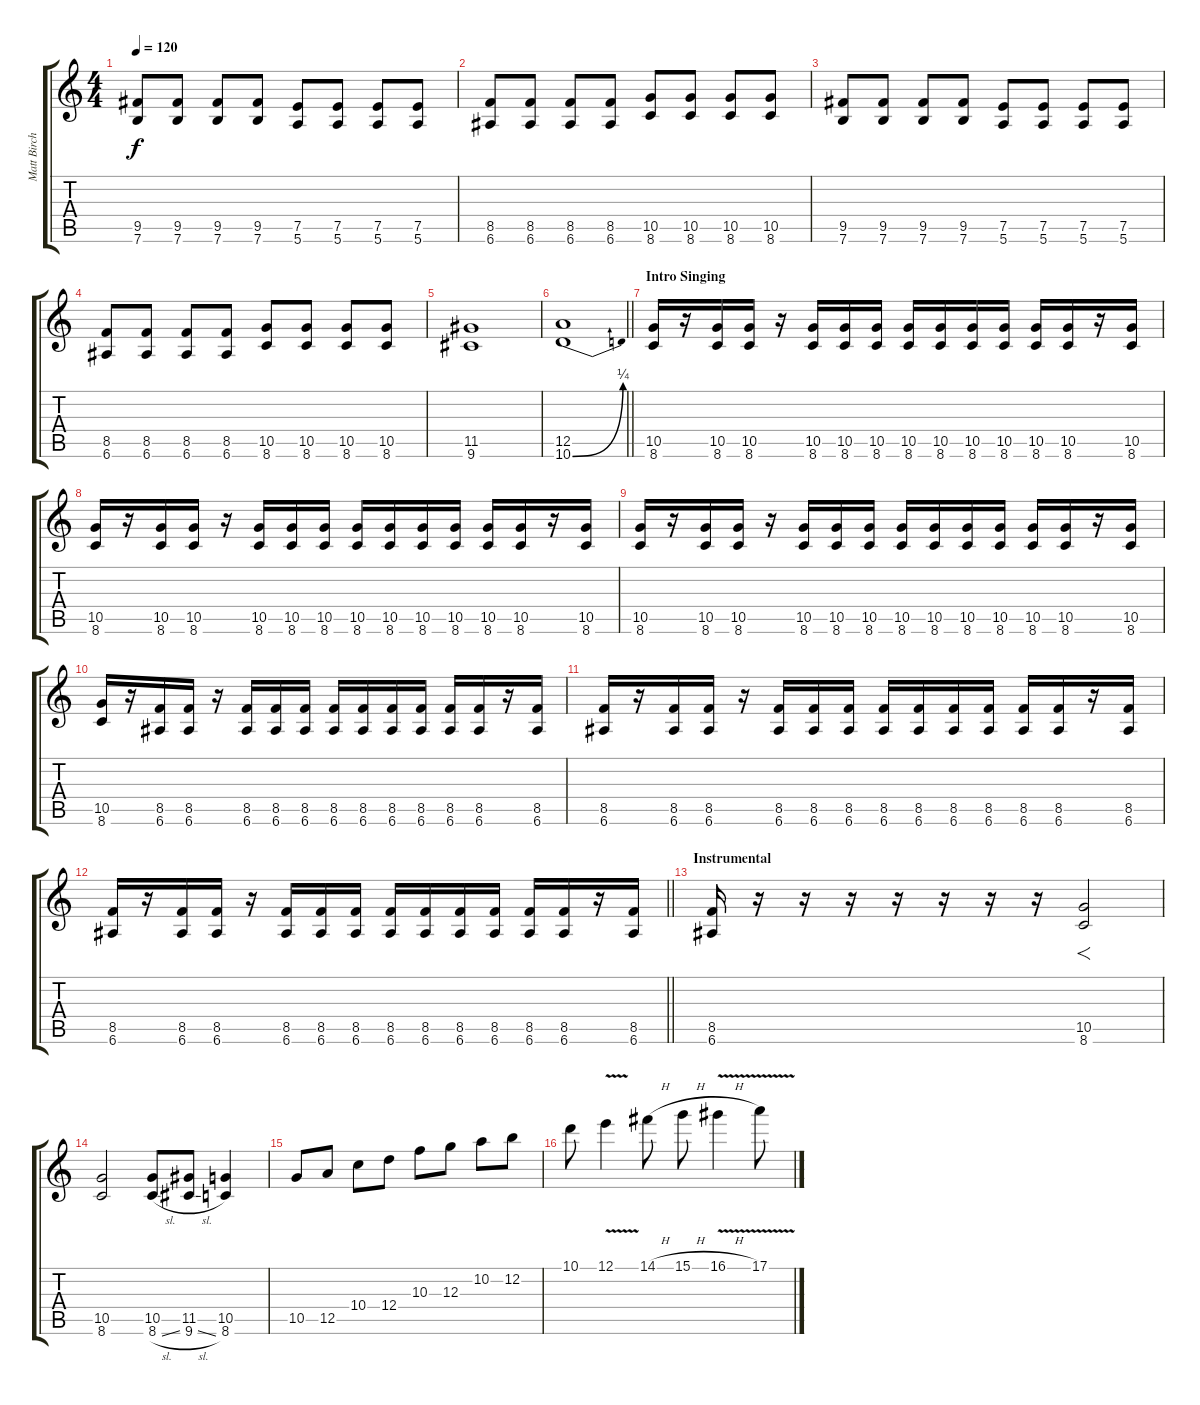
\track ("Matt Birch" "Matt Birch") {instrument distortionguitar}
\staff {score tabs}
\tuning (E4 B3 G3 D3 A2 E2) {hide}
\ts (4 4)
\tempo 120
\clef g2
\ks c
(9.5 7.6).8{dy f} (9.5 7.6).8 (9.5 7.6).8 (9.5 7.6).8 (7.5 5.6).8 (7.5 5.6).8 (7.5 5.6).8 (7.5 5.6).8 |
(8.5 6.6).8 (8.5 6.6).8 (8.5 6.6).8 (8.5 6.6).8 (10.5 8.6).8 (10.5 8.6).8 (10.5 8.6).8 (10.5 8.6).8 |
(9.5 7.6).8 (9.5 7.6).8 (9.5 7.6).8 (9.5 7.6).8 (7.5 5.6).8 (7.5 5.6).8 (7.5 5.6).8 (7.5 5.6).8 |
(8.5 6.6).8 (8.5 6.6).8 (8.5 6.6).8 (8.5 6.6).8 (10.5 8.6).8 (10.5 8.6).8 (10.5 8.6).8 (10.5 8.6).8 |
(11.5 9.6).1 |
\barLineRight lightlight
(12.5 10.6{be (bend 0 0 60 1)}).1 |
\section ("" "Intro Singing")
(10.5 8.6).16 r.16 (10.5 8.6).16 (10.5 8.6).16 r.16 (10.5 8.6).16 (10.5 8.6).16 (10.5 8.6).16 (10.5 8.6).16 (10.5 8.6).16 (10.5 8.6).16 (10.5 8.6).16 (10.5 8.6).16 (10.5 8.6).16 r.16 (10.5 8.6).16 |
(10.5 8.6).16 r.16 (10.5 8.6).16 (10.5 8.6).16 r.16 (10.5 8.6).16 (10.5 8.6).16 (10.5 8.6).16 (10.5 8.6).16 (10.5 8.6).16 (10.5 8.6).16 (10.5 8.6).16 (10.5 8.6).16 (10.5 8.6).16 r.16 (10.5 8.6).16 |
(10.5 8.6).16 r.16 (10.5 8.6).16 (10.5 8.6).16 r.16 (10.5 8.6).16 (10.5 8.6).16 (10.5 8.6).16 (10.5 8.6).16 (10.5 8.6).16 (10.5 8.6).16 (10.5 8.6).16 (10.5 8.6).16 (10.5 8.6).16 r.16 (10.5 8.6).16 |
(10.5 8.6).16 r.16 (8.5 6.6).16 (8.5 6.6).16 r.16 (8.5 6.6).16 (8.5 6.6).16 (8.5 6.6).16 (8.5 6.6).16 (8.5 6.6).16 (8.5 6.6).16 (8.5 6.6).16 (8.5 6.6).16 (8.5 6.6).16 r.16 (8.5 6.6).16 |
(8.5 6.6).16 r.16 (8.5 6.6).16 (8.5 6.6).16 r.16 (8.5 6.6).16 (8.5 6.6).16 (8.5 6.6).16 (8.5 6.6).16 (8.5 6.6).16 (8.5 6.6).16 (8.5 6.6).16 (8.5 6.6).16 (8.5 6.6).16 r.16 (8.5 6.6).16 |
\barLineRight lightlight
(8.5 6.6).16 r.16 (8.5 6.6).16 (8.5 6.6).16 r.16 (8.5 6.6).16 (8.5 6.6).16 (8.5 6.6).16 (8.5 6.6).16 (8.5 6.6).16 (8.5 6.6).16 (8.5 6.6).16 (8.5 6.6).16 (8.5 6.6).16 r.16 (8.5 6.6).16 |
\section ("" "Instrumental")
(8.5 6.6).16 r.16 r.16 r.16 r.16 r.16 r.16 r.16 (10.5 8.6).2{f} |
(10.5 8.6).2 (10.5 8.6{sl}).8 (11.5 9.6{sl}).8 (10.5 8.6).4 |
10.5.8 12.5.8 10.4.8 12.4.8 10.3.8 12.3.8 10.2.8 12.2.8 |
10.1.8 12.1{v}.4 14.1{h}.8 15.1{h}.8 16.1{v h}.4 17.1{v}.8
